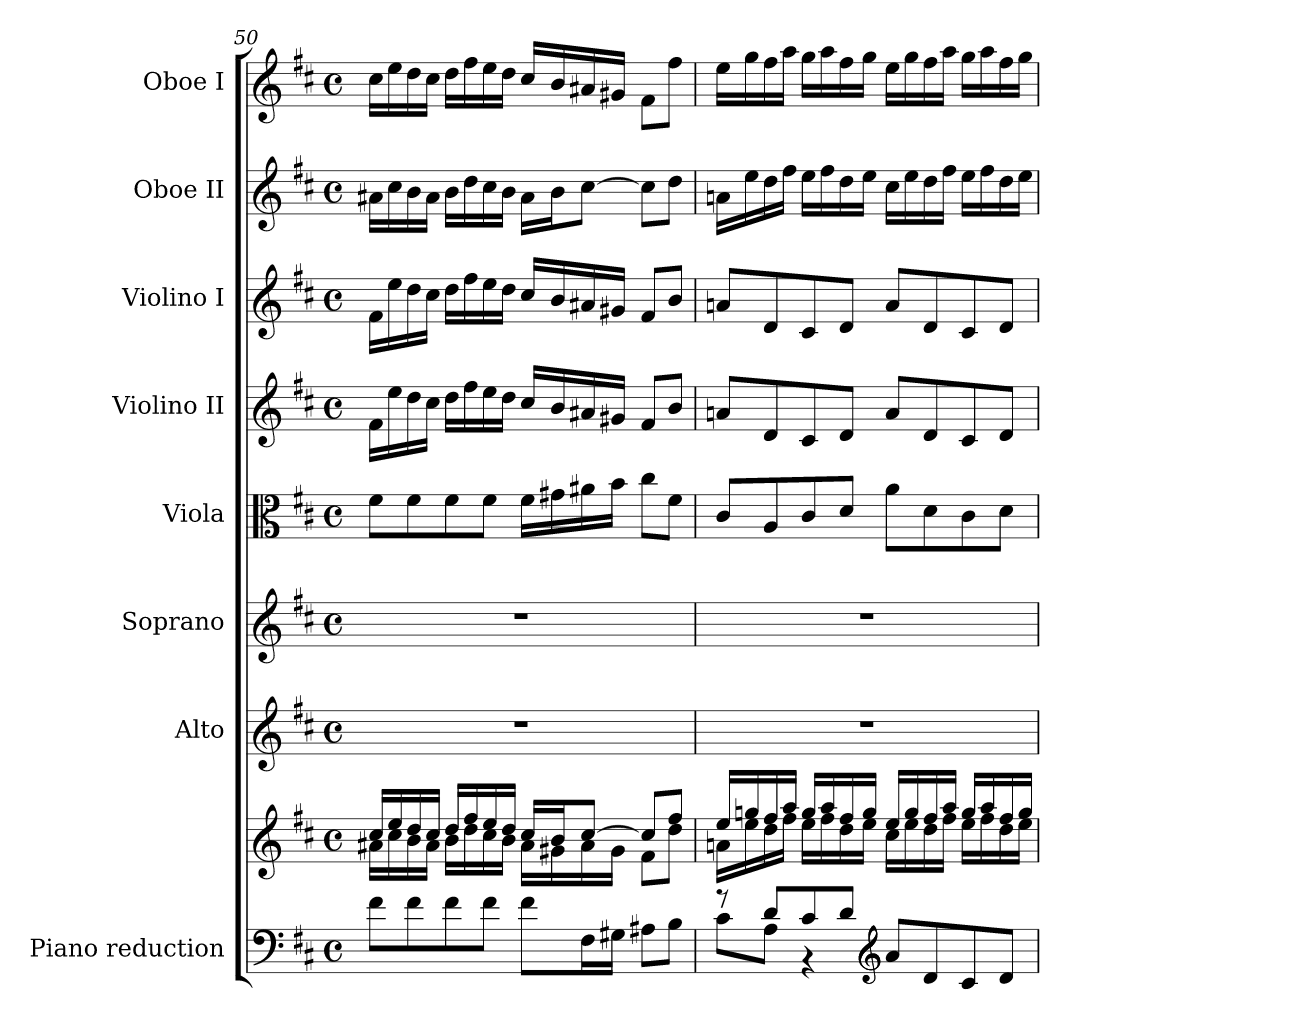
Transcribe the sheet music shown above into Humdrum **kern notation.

**kern	**kern	**kern	**kern	**kern	**kern	**kern	**kern	**kern
*part8	*part8	*part7	*part6	*part5	*part4	*part3	*part2	*part1
*staff9	*staff8	*staff7	*staff6	*staff5	*staff4	*staff3	*staff2	*staff1
*I"Piano reduction	*	*I"Alto	*I"Soprano	*I"Viola	*I"Violino II	*I"Violino I	*I"Oboe II	*I"Oboe I
*I'Pno	*	*	*	*I'Vla	*I'Vln	*I'Vln	*I'Ob	*I'Ob
*clefF4	*clefG2	*clefG2	*clefG2	*clefC3	*clefG2	*clefG2	*clefG2	*clefG2
*k[f#c#]	*k[f#c#]	*k[f#c#]	*k[f#c#]	*k[f#c#]	*k[f#c#]	*k[f#c#]	*k[f#c#]	*k[f#c#]
*M4/4	*M4/4	*M4/4	*M4/4	*M4/4	*M4/4	*M4/4	*M4/4	*M4/4
*met(c)	*met(c)	*met(c)	*met(c)	*met(c)	*met(c)	*met(c)	*met(c)	*met(c)
=50	=50	=50	=50	=50	=50	=50	=50	=50
*	*^	*	*	*	*	*	*	*
8f#\L	16cc#/LL	16a#X\LL	1r	1r	8f#\L	16f#\LL	16f#\LL	16a#X\LL	16cc#\LL
.	16ee/	16cc#\	.	.	.	16ee\	16ee\	16cc#\	16ee\
8f#\	16dd/	16b\	.	.	8f#\	16dd\	16dd\	16b\	16dd\
.	16cc#/JJ	16a#\JJ	.	.	.	16cc#\JJ	16cc#\JJ	16a#\JJ	16cc#\JJ
8f#\	16dd/LL	16b\LL	.	.	8f#\	16dd\LL	16dd\LL	16b\LL	16dd\LL
.	16ff#/	16dd\	.	.	.	16ff#\	16ff#\	16dd\	16ff#\
8f#\J	16ee/	16cc#\	.	.	8f#\J	16ee\	16ee\	16cc#\	16ee\
.	16dd/JJ	16b\JJ	.	.	.	16dd\JJ	16dd\JJ	16b\JJ	16dd\JJ
8f#\L	16cc#/LL	16a#\LL	.	.	16f#\LL	16cc#/LL	16cc#/LL	16a#\LL	16cc#/LL
.	16b/J	16g#X\	.	.	16g#X\	16b/	16b/	16b\J	16b/
16F#\L	[8cc#/J	16a#\	.	.	16a#X\	16a#X/	16a#X/	[8cc#\J	16a#X/
16G#X\JJ	.	16g#\JJ	.	.	16b\JJ	16g#X/JJ	16g#X/JJ	.	16g#X/JJ
8A#X\L	8cc#/L]	8f#\L	.	.	8cc#\L	8f#/L	8f#/L	8cc#\L]	8f#\L
8B\J	8ff#/J	8dd\J	.	.	8f#\J	8b/J	8b/J	8dd\J	8ff#\J
!!LO:LB:g=z
=51	=51	=51	=51	=51	=51	=51	=51	=51	=51
*^	*	*	*	*	*	*	*	*	*
8r	8c#\L	16ee/LL	16an\LL	1r	1r	8c#/L	8an/L	8an/L	16an\LL	16ee\LL
.	.	16ggn/	16ee\	.	.	.	.	.	16ee\	16gg\
8d/L	8A\J	16ff#/	16dd\	.	.	8A/	8d/	8d/	16dd\	16ff#\
.	.	16aa/JJ	16ff#\JJ	.	.	.	.	.	16ff#\JJ	16aa\JJ
8c#/	4r	16gg/LL	16ee\LL	.	.	8c#/	8c#/	8c#/	16ee\LL	16gg\LL
.	.	16aa/	16ff#\	.	.	.	.	.	16ff#\	16aa\
8d/J	.	16ff#/	16dd\	.	.	8d/J	8d/J	8d/J	16dd\	16ff#\
.	.	16gg/JJ	16ee\JJ	.	.	.	.	.	16ee\JJ	16gg\JJ
*clefG2	*	*	*	*	*	*	*	*	*	*
8a/L	2ryy	16ee/LL	16cc#\LL	.	.	8a\L	8a/L	8a/L	16cc#\LL	16ee\LL
.	.	16gg/	16ee\	.	.	.	.	.	16ee\	16gg\
8d/	.	16ff#/	16dd\	.	.	8d\	8d/	8d/	16dd\	16ff#\
.	.	16aa/JJ	16ff#\JJ	.	.	.	.	.	16ff#\JJ	16aa\JJ
8c#/	.	16gg/LL	16ee\LL	.	.	8c#\	8c#/	8c#/	16ee\LL	16gg\LL
.	.	16aa/	16ff#\	.	.	.	.	.	16ff#\	16aa\
8d/J	.	16ff#/	16dd\	.	.	8d\J	8d/J	8d/J	16dd\	16ff#\
.	.	16gg/JJ	16ee\JJ	.	.	.	.	.	16ee\JJ	16gg\JJ
*v	*v	*	*	*	*	*	*	*	*	*
*	*v	*v	*	*	*	*	*	*	*
=	=	=	=	=	=	=	=	=
*-	*-	*-	*-	*-	*-	*-	*-	*-
